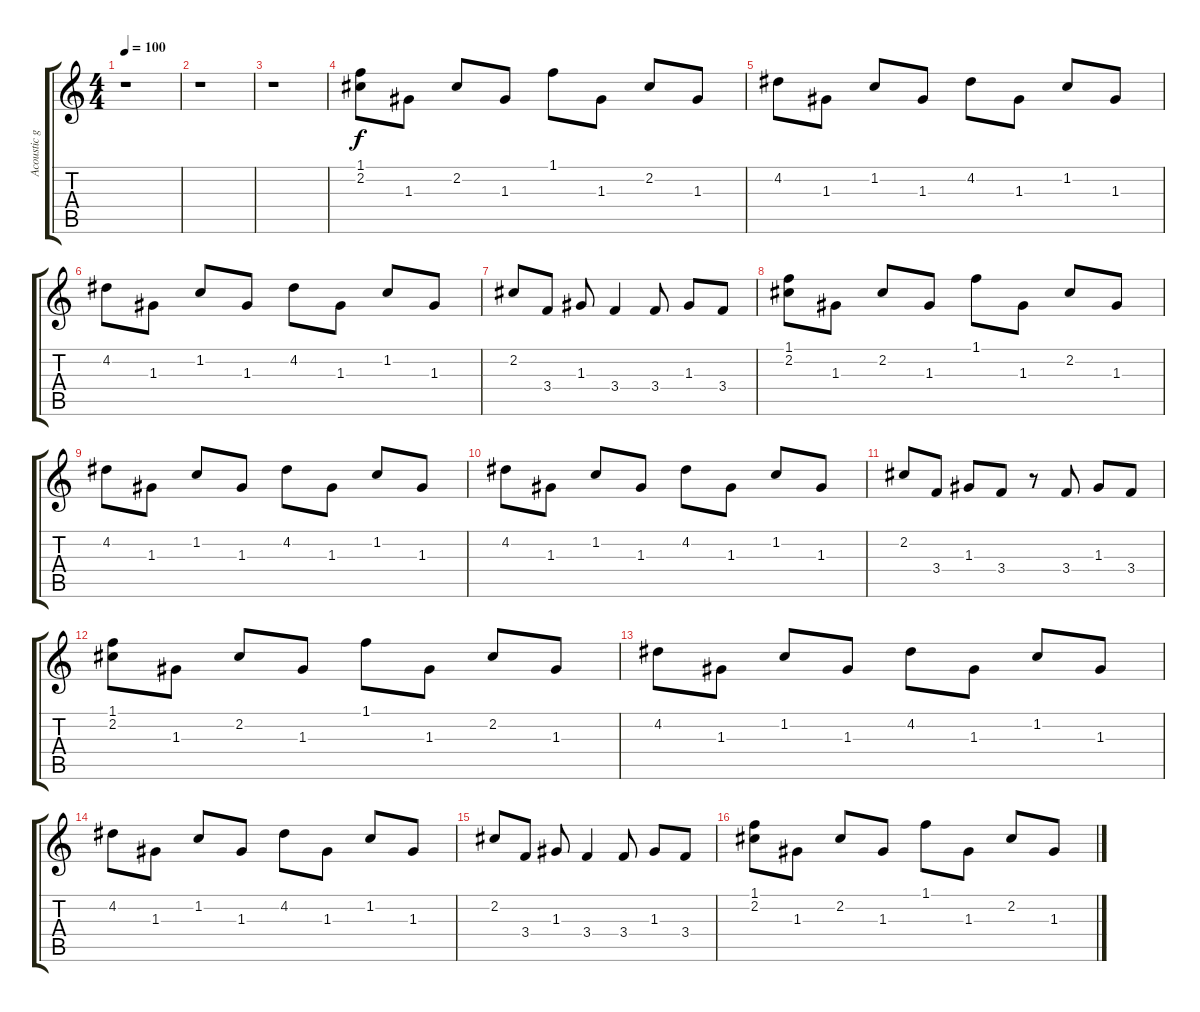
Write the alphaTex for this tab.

\track ("Acoustic guitar" "Acoustic g") {instrument acousticguitarsteel}
\staff {score tabs}
\tuning (E4 B3 G3 D3 A2 E2) {hide}
\ts (4 4)
\tempo 100
\clef g2
\ks c
r.1{dy f} |
r.1 |
r.1 |
(1.1 2.2).8 1.3.8 2.2.8 1.3.8 1.1.8 1.3.8 2.2.8 1.3.8 |
4.2.8 1.3.8 1.2.8 1.3.8 4.2.8 1.3.8 1.2.8 1.3.8 |
4.2.8 1.3.8 1.2.8 1.3.8 4.2.8 1.3.8 1.2.8 1.3.8 |
2.2.8 3.4.8 1.3.8 3.4.4 3.4.8 1.3.8 3.4.8 |
(1.1 2.2).8 1.3.8 2.2.8 1.3.8 1.1.8 1.3.8 2.2.8 1.3.8 |
4.2.8 1.3.8 1.2.8 1.3.8 4.2.8 1.3.8 1.2.8 1.3.8 |
4.2.8 1.3.8 1.2.8 1.3.8 4.2.8 1.3.8 1.2.8 1.3.8 |
2.2.8 3.4.8 1.3.8 3.4.8 r.8 3.4.8 1.3.8 3.4.8 |
(1.1 2.2).8 1.3.8 2.2.8 1.3.8 1.1.8 1.3.8 2.2.8 1.3.8 |
4.2.8 1.3.8 1.2.8 1.3.8 4.2.8 1.3.8 1.2.8 1.3.8 |
4.2.8 1.3.8 1.2.8 1.3.8 4.2.8 1.3.8 1.2.8 1.3.8 |
2.2.8 3.4.8 1.3.8 3.4.4 3.4.8 1.3.8 3.4.8 |
(1.1 2.2).8 1.3.8 2.2.8 1.3.8 1.1.8 1.3.8 2.2.8 1.3.8
